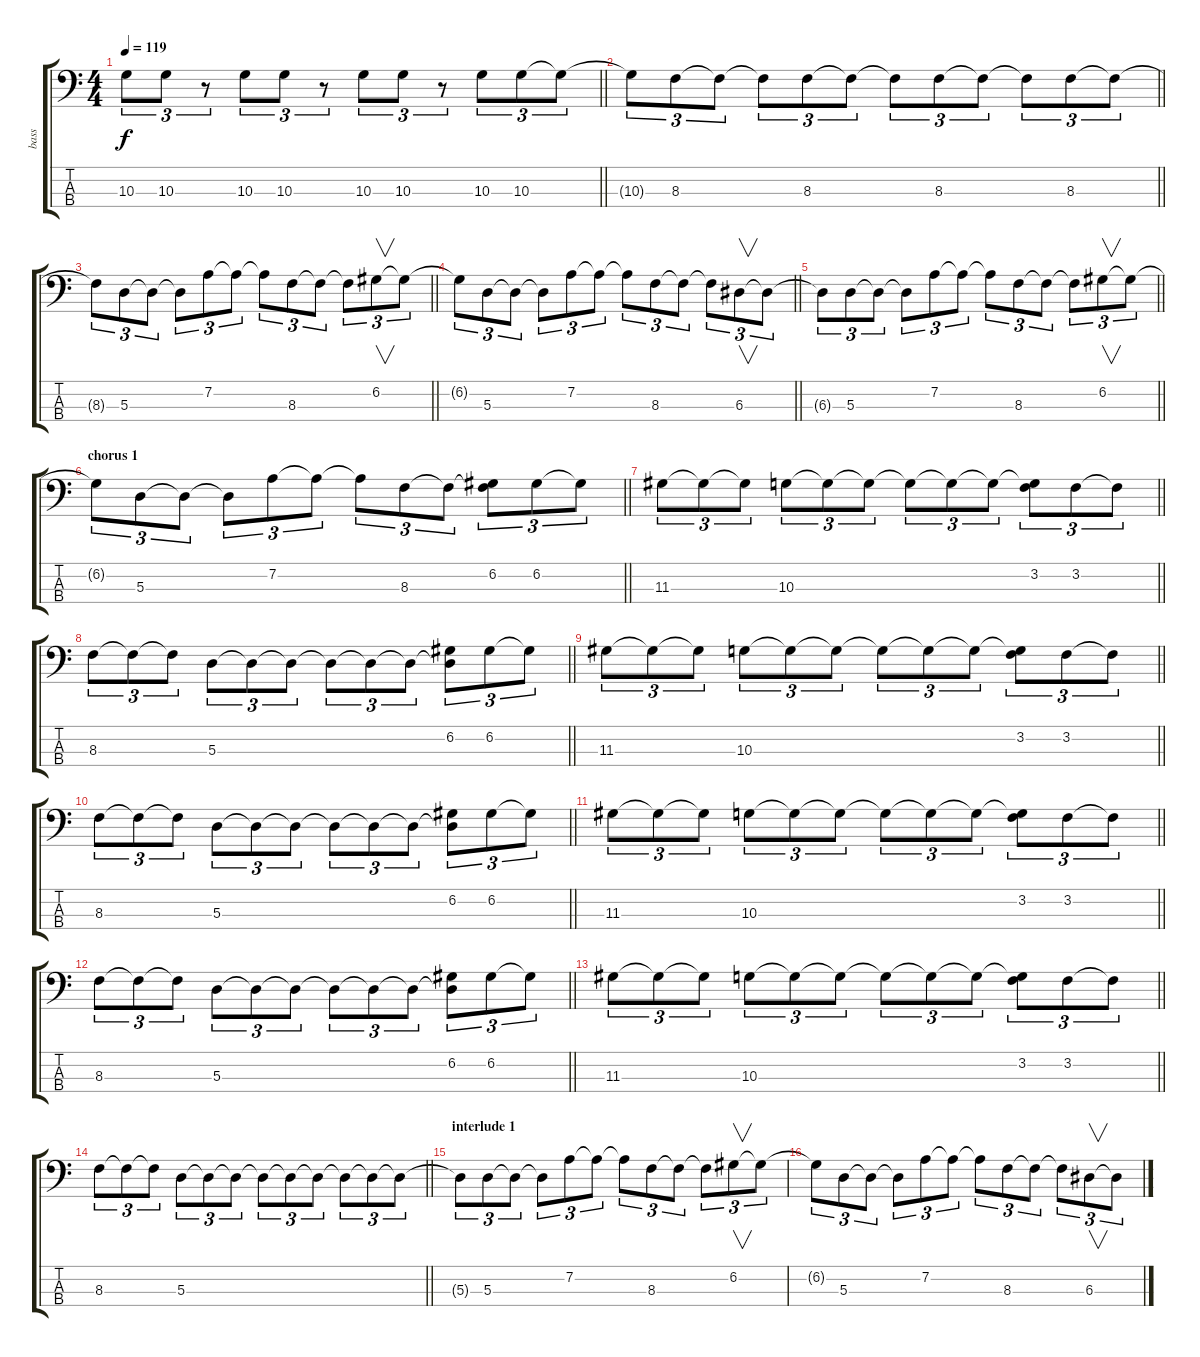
\track ("bass " "bass ") {instrument electricguitarjazz}
\staff {score tabs}
\tuning (G2 D2 A1 D1) {hide}
\ts (4 4)
\tempo 119
\clef f4
\barLineRight lightlight
\ks c
10.3.8{tu (3 2) dy f} 10.3.8{tu (3 2)} r.8{tu (3 2)} 10.3.8{tu (3 2)} 10.3.8{tu (3 2)} r.8{tu (3 2)} 10.3.8{tu (3 2)} 10.3.8{tu (3 2)} r.8{tu (3 2)} 10.3.8{tu (3 2)} 10.3.8{tu (3 2)} 10.3{t}.8{tu (3 2)} |
\barLineRight lightlight
10.3{t}.8{tu (3 2)} 8.3.8{tu (3 2)} 8.3{t}.8{tu (3 2)} 8.3{t}.8{tu (3 2)} 8.3.8{tu (3 2)} 8.3{t}.8{tu (3 2)} 8.3{t}.8{tu (3 2)} 8.3.8{tu (3 2)} 8.3{t}.8{tu (3 2)} 8.3{t}.8{tu (3 2)} 8.3.8{tu (3 2)} 8.3{t}.8{tu (3 2)} |
\barLineRight lightlight
8.3{t}.8{tu (3 2)} 5.3.8{tu (3 2)} 5.3{t}.8{tu (3 2)} 5.3{t}.8{tu (3 2)} 7.2.8{tu (3 2)} 7.2{t}.8{tu (3 2)} 7.2{t}.8{tu (3 2)} 8.3.8{tu (3 2)} 8.3{t}.8{tu (3 2)} 8.3{t}.8{tu (3 2)} 6.2.8{v tu (3 2)} 6.2{t}.8{tu (3 2)} |
\barLineRight lightlight
6.2{t}.8{tu (3 2)} 5.3.8{tu (3 2)} 5.3{t}.8{tu (3 2)} 5.3{t}.8{tu (3 2)} 7.2.8{tu (3 2)} 7.2{t}.8{tu (3 2)} 7.2{t}.8{tu (3 2)} 8.3.8{tu (3 2)} 8.3{t}.8{tu (3 2)} 8.3{t}.8{tu (3 2)} 6.3.8{v tu (3 2)} 6.3{t}.8{tu (3 2)} |
\barLineRight lightlight
6.3{t}.8{tu (3 2)} 5.3.8{tu (3 2)} 5.3{t}.8{tu (3 2)} 5.3{t}.8{tu (3 2)} 7.2.8{tu (3 2)} 7.2{t}.8{tu (3 2)} 7.2{t}.8{tu (3 2)} 8.3.8{tu (3 2)} 8.3{t}.8{tu (3 2)} 8.3{t}.8{tu (3 2)} 6.2.8{v tu (3 2)} 6.2{t}.8{tu (3 2)} |
\section ("" "chorus 1")
\barLineRight lightlight
6.2{t}.8{tu (3 2)} 5.3.8{tu (3 2)} 5.3{t}.8{tu (3 2)} 5.3{t}.8{tu (3 2)} 7.2.8{tu (3 2)} 7.2{t}.8{tu (3 2)} 7.2{t}.8{tu (3 2)} 8.3.8{tu (3 2)} 8.3{t}.8{tu (3 2)} (6.2 8.3{t}).8{tu (3 2)} 6.2.8{tu (3 2)} 6.2{t}.8{tu (3 2)} |
\barLineRight lightlight
11.3.8{tu (3 2)} 11.3{t}.8{tu (3 2)} 11.3{t}.8{tu (3 2)} 10.3.8{tu (3 2)} 10.3{t}.8{tu (3 2)} 10.3{t}.8{tu (3 2)} 10.3{t}.8{tu (3 2)} 10.3{t}.8{tu (3 2)} 10.3{t}.8{tu (3 2)} (3.2 10.3{t}).8{tu (3 2)} 3.2.8{tu (3 2)} 3.2{t}.8{tu (3 2)} |
\barLineRight lightlight
8.3.8{tu (3 2)} 8.3{t}.8{tu (3 2)} 8.3{t}.8{tu (3 2)} 5.3.8{tu (3 2)} 5.3{t}.8{tu (3 2)} 5.3{t}.8{tu (3 2)} 5.3{t}.8{tu (3 2)} 5.3{t}.8{tu (3 2)} 5.3{t}.8{tu (3 2)} (6.2 5.3{t}).8{tu (3 2)} 6.2.8{tu (3 2)} 6.2{t}.8{tu (3 2)} |
\barLineRight lightlight
11.3.8{tu (3 2)} 11.3{t}.8{tu (3 2)} 11.3{t}.8{tu (3 2)} 10.3.8{tu (3 2)} 10.3{t}.8{tu (3 2)} 10.3{t}.8{tu (3 2)} 10.3{t}.8{tu (3 2)} 10.3{t}.8{tu (3 2)} 10.3{t}.8{tu (3 2)} (3.2 10.3{t}).8{tu (3 2)} 3.2.8{tu (3 2)} 3.2{t}.8{tu (3 2)} |
\barLineRight lightlight
8.3.8{tu (3 2)} 8.3{t}.8{tu (3 2)} 8.3{t}.8{tu (3 2)} 5.3.8{tu (3 2)} 5.3{t}.8{tu (3 2)} 5.3{t}.8{tu (3 2)} 5.3{t}.8{tu (3 2)} 5.3{t}.8{tu (3 2)} 5.3{t}.8{tu (3 2)} (6.2 5.3{t}).8{tu (3 2)} 6.2.8{tu (3 2)} 6.2{t}.8{tu (3 2)} |
\barLineRight lightlight
11.3.8{tu (3 2)} 11.3{t}.8{tu (3 2)} 11.3{t}.8{tu (3 2)} 10.3.8{tu (3 2)} 10.3{t}.8{tu (3 2)} 10.3{t}.8{tu (3 2)} 10.3{t}.8{tu (3 2)} 10.3{t}.8{tu (3 2)} 10.3{t}.8{tu (3 2)} (3.2 10.3{t}).8{tu (3 2)} 3.2.8{tu (3 2)} 3.2{t}.8{tu (3 2)} |
\barLineRight lightlight
8.3.8{tu (3 2)} 8.3{t}.8{tu (3 2)} 8.3{t}.8{tu (3 2)} 5.3.8{tu (3 2)} 5.3{t}.8{tu (3 2)} 5.3{t}.8{tu (3 2)} 5.3{t}.8{tu (3 2)} 5.3{t}.8{tu (3 2)} 5.3{t}.8{tu (3 2)} (6.2 5.3{t}).8{tu (3 2)} 6.2.8{tu (3 2)} 6.2{t}.8{tu (3 2)} |
\barLineRight lightlight
11.3.8{tu (3 2)} 11.3{t}.8{tu (3 2)} 11.3{t}.8{tu (3 2)} 10.3.8{tu (3 2)} 10.3{t}.8{tu (3 2)} 10.3{t}.8{tu (3 2)} 10.3{t}.8{tu (3 2)} 10.3{t}.8{tu (3 2)} 10.3{t}.8{tu (3 2)} (3.2 10.3{t}).8{tu (3 2)} 3.2.8{tu (3 2)} 3.2{t}.8{tu (3 2)} |
\barLineRight lightlight
8.3.8{tu (3 2)} 8.3{t}.8{tu (3 2)} 8.3{t}.8{tu (3 2)} 5.3.8{tu (3 2)} 5.3{t}.8{tu (3 2)} 5.3{t}.8{tu (3 2)} 5.3{t}.8{tu (3 2)} 5.3{t}.8{tu (3 2)} 5.3{t}.8{tu (3 2)} 5.3{t}.8{tu (3 2)} 5.3{t}.8{tu (3 2)} 5.3{t}.8{tu (3 2)} |
\section ("" "interlude 1")
5.3{t}.8{tu (3 2)} 5.3.8{tu (3 2)} 5.3{t}.8{tu (3 2)} 5.3{t}.8{tu (3 2)} 7.2.8{tu (3 2)} 7.2{t}.8{tu (3 2)} 7.2{t}.8{tu (3 2)} 8.3.8{tu (3 2)} 8.3{t}.8{tu (3 2)} 8.3{t}.8{tu (3 2)} 6.2.8{v tu (3 2)} 6.2{t}.8{tu (3 2)} |
6.2{t}.8{tu (3 2)} 5.3.8{tu (3 2)} 5.3{t}.8{tu (3 2)} 5.3{t}.8{tu (3 2)} 7.2.8{tu (3 2)} 7.2{t}.8{tu (3 2)} 7.2{t}.8{tu (3 2)} 8.3.8{tu (3 2)} 8.3{t}.8{tu (3 2)} 8.3{t}.8{tu (3 2)} 6.3.8{v tu (3 2)} 6.3{t}.8{tu (3 2)}
